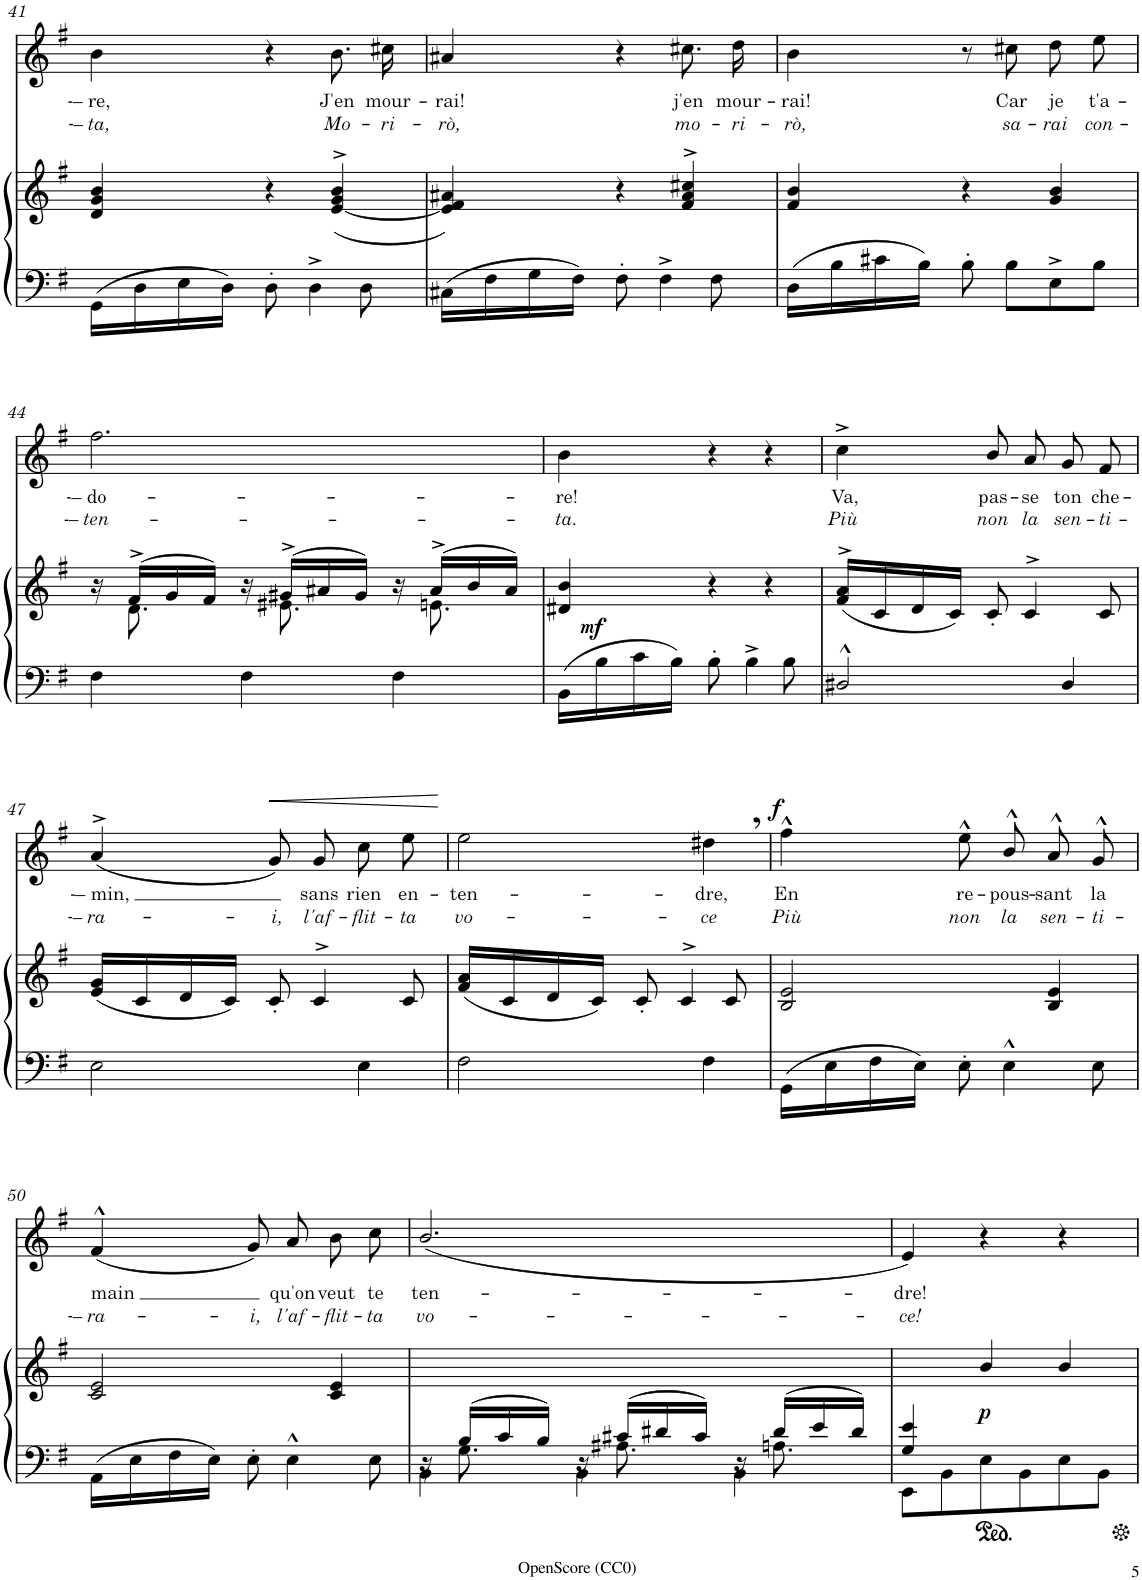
**kern	**kern	**dynam	**kern	**text	**text	**dynam
*part2	*part2	*part2	*part1	*part1	*part1	*part1
*staff3	*staff2	*staff2/3	*staff1	*staff1	*staff1	*staff1
*I"Piano	*	*	*I"Chant Voice	*	*	*
*I'Pno	*	*	*	*	*	*
!!LO:PB:g=z
*clefF4	*clefG2	*	*clefG2	*	*	*
*k[f#]	*k[f#]	*	*k[f#]	*	*	*
*M3/4	*M3/4	*	*M3/4	*	*	*
=41	=41	=41	=41	=41	=41	=41
!	!	!	!	!LO:LY:b	!LO:LY:b	!
16GG\LL	4d/ 4g/ 4b/	.	4b\	-– re,	-– ta,	.
16D\	.	.	.	.	.	.
16E\	.	.	.	.	.	.
16D\JJ	.	.	.	.	.	.
8D'\	4r	.	4r	.	.	.
4D^>\	.	.	.	.	.	.
!	!	!	!	!LO:LY:b	!LO:LY:b	!
.	([4e/^> 4g/^> 4b/^>	.	8.b\L	J'en	Mo-	.
8D\	.	.	.	.	.	.
!	!	!	!	!LO:LY:b	!LO:LY:b	!
.	.	.	16cc#X\Jk	mour-	-ri-	.
=42	=42	=42	=42	=42	=42	=42
!	!	!	!	!LO:LY:b	!LO:LY:b	!
16C#X\LL	4e/] 4f#/ 4a#X/)	.	4a#X/	-rai!	-rò,	.
16F#\	.	.	.	.	.	.
16G\	.	.	.	.	.	.
16F#\JJ	.	.	.	.	.	.
8F#'\	4r	.	4r	.	.	.
4F#^>\	.	.	.	.	.	.
!	!	!	!	!LO:LY:b	!LO:LY:b	!
.	4f#/^> 4a#/^> 4cc#X/^>	.	8.cc#X\L	j'en	mo-	.
8F#\	.	.	.	.	.	.
!	!	!	!	!LO:LY:b	!LO:LY:b	!
.	.	.	16dd\Jk	mour-	-ri-	.
=43	=43	=43	=43	=43	=43	=43
!	!	!	!	!LO:LY:b	!LO:LY:b	!
16D\LL	4f#/ 4b/	.	4b\	-rai!	-rò,	.
16B\	.	.	.	.	.	.
16c#X\	.	.	.	.	.	.
16B\JJ	.	.	.	.	.	.
8B'\	4r	.	8r	.	.	.
!	!	!	!	!LO:LY:b	!LO:LY:b	!
8B\L	.	.	8cc#X\	Car	sa-	.
!	!	!	!	!LO:LY:b	!LO:LY:b	!
8E^\	4g/ 4b/	.	8dd\L	je	-rai	.
!	!	!	!	!LO:LY:b	!LO:LY:b	!
8B\J	.	.	8ee\J	t'a-	con-	.
!!LO:LB:g=z
=44	=44	=44	=44	=44	=44	=44
*	*^	*	*	*	*	*
!	!	!	!	!	!LO:LY:b	!LO:LY:b	!
4F#\	16r	16ryy	.	2.ff#\	-– do-	-– ten-	.
.	(>16f#^/LL	8.d\	.	.	.	.	.
.	16g/	.	.	.	.	.	.
.	16f#/JJ)	.	.	.	.	.	.
4F#\	16r	16ryy	.	.	.	.	.
.	(>16g#X^/LL	8.e#X\	.	.	.	.	.
.	16a#X/	.	.	.	.	.	.
.	16g#/JJ)	.	.	.	.	.	.
4F#\	16r	16ryy	.	.	.	.	.
.	(>16a#^/LL	8.en\	.	.	.	.	.
.	16b/	.	.	.	.	.	.
.	16a#/JJ)	.	.	.	.	.	.
*	*v	*v	*	*	*	*	*
=45	=45	=45	=45	=45	=45	=45
!	!	!LO:DY:b	!	!LO:LY:b	!LO:LY:b	!
16BB\LL	4d#X/ 4b/	mf	4b\	-re!	-ta.	.
16B\	.	.	.	.	.	.
16c\	.	.	.	.	.	.
16B\JJ	.	.	.	.	.	.
8B'\	4r	.	4r	.	.	.
4B^>\	.	.	.	.	.	.
.	4r	.	4r	.	.	.
8B\	.	.	.	.	.	.
=46	=46	=46	=46	=46	=46	=46
!	!	!	!	!LO:LY:b	!LO:LY:b	!
2D#X^^/	(16f#/^> 16a/^>LL	.	4cc^\	Va,	Più	.
.	16c/	.	.	.	.	.
.	16d/	.	.	.	.	.
.	16c/JJ)	.	.	.	.	.
!	!	!	!	!LO:LY:b	!LO:LY:b	!
.	8c'/	.	8b/L	pas-	non	.
!	!	!	!	!LO:LY:b	!LO:LY:b	!
.	4c^>/	.	8a/J	-se	la	.
!	!	!	!	!LO:LY:b	!LO:LY:b	!
4D#/	.	.	8g/L	ton	sen-	.
!	!	!	!	!LO:LY:b	!LO:LY:b	!
.	8c/	.	8f#/J	che-	-ti-	.
!!LO:LB:g=z
=47	=47	=47	=47	=47	=47	=47
!	!	!	!	!LO:LY:b	!LO:LY:b	!
2E\	(16e/ 16g/LL	.	(4a^>/	-– min,	-– ra-	.
.	16c/	.	.	.	.	.
.	16d/	.	.	.	.	.
.	16c/JJ)	.	.	.	.	.
!	!	!	!	!	!LO:LY:b	!LO:HP:b
.	8c'/	.	8g/L)	.	-i,	<
!	!	!	!	!LO:LY:b	!LO:LY:b	!
.	4c^>/	.	8g/J	sans	l'af-	.
!	!	!	!	!LO:LY:b	!LO:LY:b	!
4E\	.	.	8cc\L	rien	-flit-	.
!	!	!	!	!LO:LY:b	!LO:LY:b	!
.	8c/	.	8ee\J	en-	-ta	.
.	.	.	.	.	.	[
=48	=48	=48	=48	=48	=48	=48
!	!	!	!	!LO:LY:b	!LO:LY:b	!
2F#\	(16f#/ 16a/LL	.	2ee\	-ten-	vo-	.
.	16c/	.	.	.	.	.
.	16d/	.	.	.	.	.
.	16c/JJ)	.	.	.	.	.
.	8c'/	.	.	.	.	.
.	4c^>/	.	.	.	.	.
!	!	!	!	!LO:LY:b	!LO:LY:b	!
4F#\	.	.	4dd#X,\	-dre,	-ce	.
.	8c/	.	.	.	.	.
=49	=49	=49	=49	=49	=49	=49
!	!	!	!	!LO:LY:b	!LO:LY:b	!LO:DY:a
16GG\LL	2B/ 2e/	.	4ff#^^\	En	Più	f
16E\	.	.	.	.	.	.
16F#\	.	.	.	.	.	.
16E\JJ	.	.	.	.	.	.
!	!	!	!	!LO:LY:b	!LO:LY:b	!
8E'\	.	.	8ee^^\L	re-	non	.
!	!	!	!	!LO:LY:b	!LO:LY:b	!
4E^^\	.	.	8b^^\J	-pous-	la	.
!	!	!	!	!LO:LY:b	!LO:LY:b	!
.	4B/ 4e/	.	8a^^/L	-sant	sen-	.
!	!	!	!	!LO:LY:b	!LO:LY:b	!
8E\	.	.	8g^^/J	la	-ti-	.
!!LO:LB:g=z
=50	=50	=50	=50	=50	=50	=50
!	!	!	!	!LO:LY:b	!LO:LY:b	!
16AA\LL	2c/ 2e/	.	(4f#^^/	main	-– ra-	.
16E\	.	.	.	.	.	.
16F#\	.	.	.	.	.	.
16E\JJ	.	.	.	.	.	.
!	!	!	!	!	!LO:LY:b	!
8E'\	.	.	8g/L)	.	-i,	.
!	!	!	!	!LO:LY:b	!LO:LY:b	!
4E^^\	.	.	8a/J	qu'on	l'af-	.
!	!	!	!	!LO:LY:b	!LO:LY:b	!
.	4c/ 4e/	.	8b\L	veut	-flit-	.
!	!	!	!	!LO:LY:b	!LO:LY:b	!
8E\	.	.	8cc\J	te	-ta	.
=51	=51	=51	=51	=51	=51	=51
*^	*	*	*	*	*	*
*	*^	*	*	*	*	*	*
!	!	!	!	!	!	!LO:LY:b	!LO:LY:b	!
16ryy	16ryy	4BB\	16r	.	(2.b/	ten-	vo-	.
16B/LL	8.G\	.	8.ryy	.	.	.	.	.
16c/	.	.	.	.	.	.	.	.
16B/JJ	.	.	.	.	.	.	.	.
16ryy	16ryy	4BB\	16r	.	.	.	.	.
16c#X/LL	8.A#X\	.	8.ryy	.	.	.	.	.
16d#X/	.	.	.	.	.	.	.	.
16c#/JJ	.	.	.	.	.	.	.	.
16ryy	16ryy	4BB\	16r	.	.	.	.	.
16d#/LL	8.An\	.	8.ryy	.	.	.	.	.
16e/	.	.	.	.	.	.	.	.
16d#/JJ	.	.	.	.	.	.	.	.
*	*v	*v	*	*	*	*	*	*
=52	=52	=52	=52	=52	=52	=52	=52
!	!	!	!	!	!LO:LY:b	!LO:LY:b	!
4G/ 4e/	8EE\L	4ryy	.	4e/)	-dre!	-ce!	.
.	8BB\	.	.	.	.	.	.
!	!	!	!LO:DY:b	!	!	!	!
2ryy	8E\	4b/	p	4r	.	.	.
.	8BB\	.	.	.	.	.	.
.	8E\	4b/	.	4r	.	.	.
.	8BB\J	.	.	.	.	.	.
*v	*v	*	*	*	*	*	*
=	=	=	=	=	=	=
*-	*-	*-	*-	*-	*-	*-
